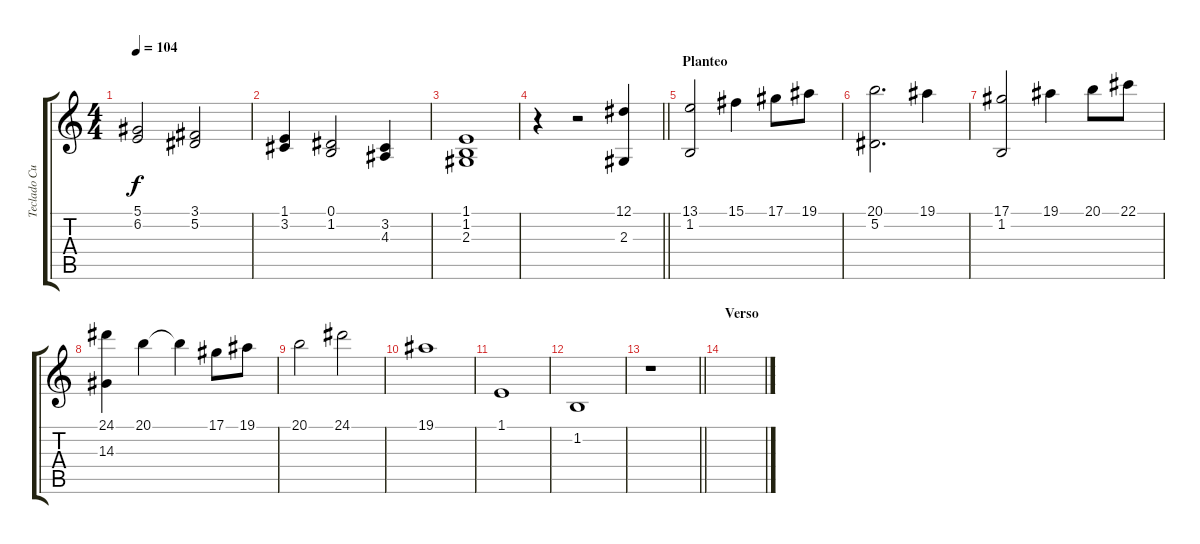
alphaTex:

\track ("Teclado Cuerdas" "Teclado Cu") {instrument stringensemble2}
\staff {score tabs}
\tuning (Eb4 Bb3 Gb3 Db3 Ab2 Eb2) {hide}
\ts (4 4)
\tempo 104
\clef g2
\ks c
(5.1 6.2).2{dy f} (3.1 5.2).2 |
(1.1 3.2).4 (0.1 1.2).2 (3.2 4.3).4 |
(1.1 1.2 2.3).1 |
\barLineRight lightlight
r.4 r.2 (12.1 2.3).4 |
\section ("" "Planteo")
(13.1 1.2).2 15.1.4 17.1.8 19.1.8 |
(20.1 5.2).2{d} 19.1.4 |
(17.1 1.2).2 19.1.4 20.1.8 22.1.8 |
(24.1 14.3).4 20.1.4 20.1{t}.4 17.1.8 19.1.8 |
20.1.2 24.1.2 |
19.1.1 |
1.1.1 |
1.2.1 |
\barLineRight lightlight
r.1 |
\section ("" "Verso")
